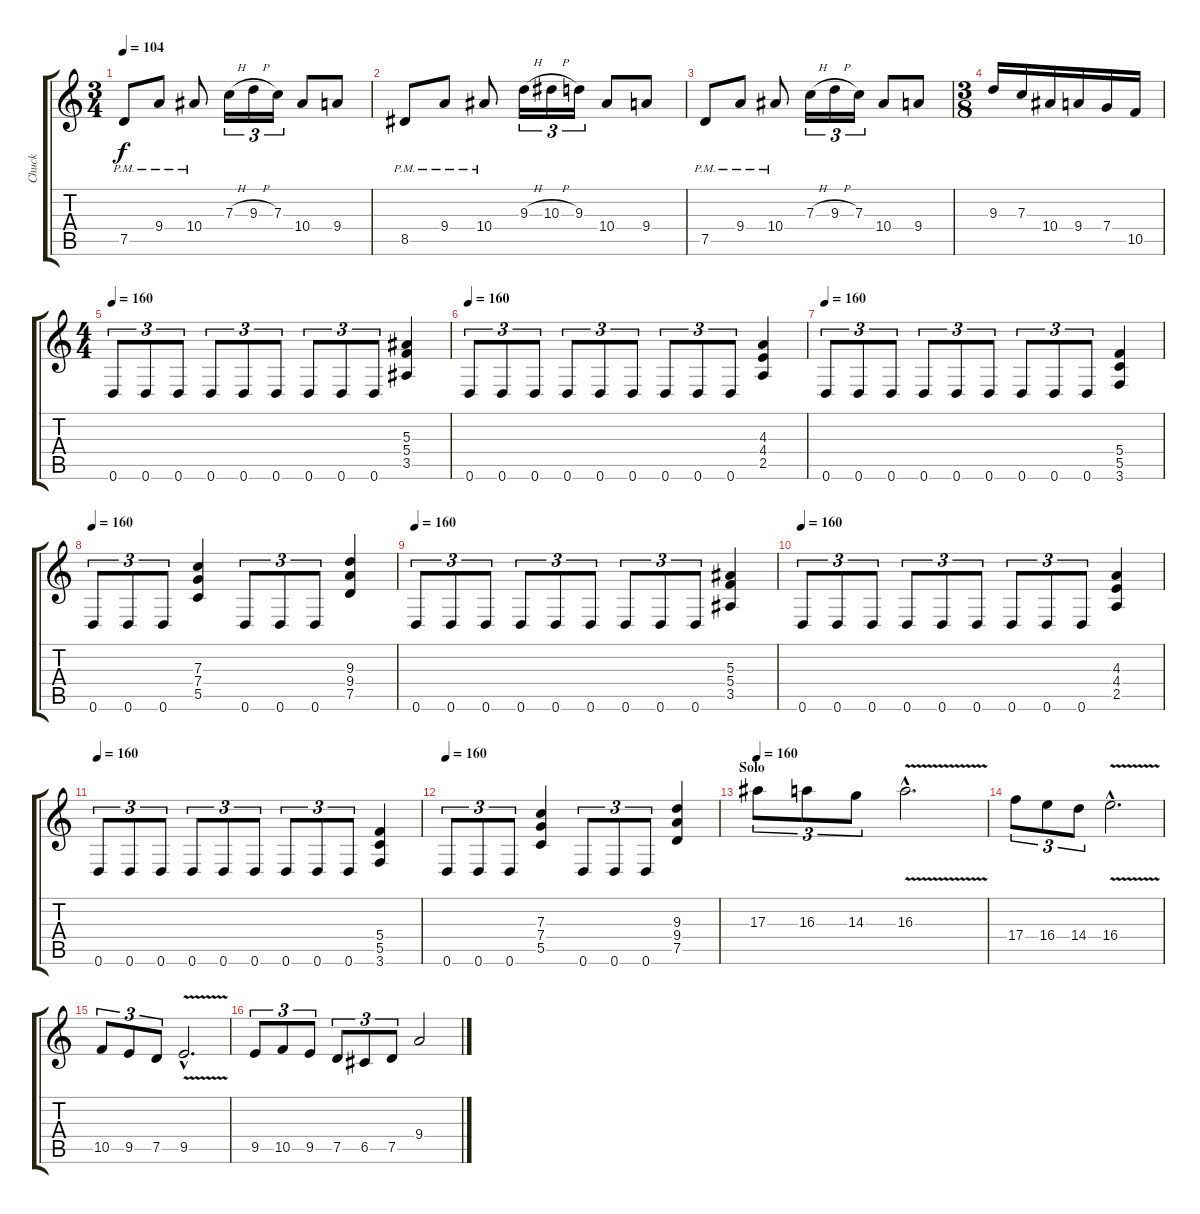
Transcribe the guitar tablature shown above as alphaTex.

\track ("Chuck" "Chuck") {instrument distortionguitar}
\staff {score tabs}
\tuning (D4 A3 F3 C3 G2 D2) {hide}
\ts (3 4)
\tempo 104
\clef g2
\ks c
7.5{pm}.8{dy f} 9.4{pm}.8 10.4{pm}.8 7.3{h}.16{tu (3 2)} 9.3{h}.16{tu (3 2)} 7.3.16{tu (3 2)} 10.4.8 9.4.8 |
8.5{pm}.8 9.4{pm}.8 10.4{pm}.8 9.3{h}.16{tu (3 2)} 10.3{h}.16{tu (3 2)} 9.3.16{tu (3 2)} 10.4.8 9.4.8 |
7.5{pm}.8 9.4{pm}.8 10.4{pm}.8 7.3{h}.16{tu (3 2)} 9.3{h}.16{tu (3 2)} 7.3.16{tu (3 2)} 10.4.8 9.4.8 |
\ts (3 8)
9.3.16 7.3.16 10.4.16 9.4.16 7.4.16 10.5.16 |
\ts (4 4)
\tempo 160
0.6.8{tu (3 2)} 0.6.8{tu (3 2)} 0.6.8{tu (3 2)} 0.6.8{tu (3 2)} 0.6.8{tu (3 2)} 0.6.8{tu (3 2)} 0.6.8{tu (3 2)} 0.6.8{tu (3 2)} 0.6.8{tu (3 2)} (5.3 5.4 3.5).4 |
\tempo 160
0.6.8{tu (3 2)} 0.6.8{tu (3 2)} 0.6.8{tu (3 2)} 0.6.8{tu (3 2)} 0.6.8{tu (3 2)} 0.6.8{tu (3 2)} 0.6.8{tu (3 2)} 0.6.8{tu (3 2)} 0.6.8{tu (3 2)} (4.3 4.4 2.5).4 |
\tempo 160
0.6.8{tu (3 2)} 0.6.8{tu (3 2)} 0.6.8{tu (3 2)} 0.6.8{tu (3 2)} 0.6.8{tu (3 2)} 0.6.8{tu (3 2)} 0.6.8{tu (3 2)} 0.6.8{tu (3 2)} 0.6.8{tu (3 2)} (5.4 5.5 3.6).4 |
\tempo 160
0.6.8{tu (3 2)} 0.6.8{tu (3 2)} 0.6.8{tu (3 2)} (7.3 7.4 5.5).4 0.6.8{tu (3 2)} 0.6.8{tu (3 2)} 0.6.8{tu (3 2)} (9.3 9.4 7.5).4 |
\tempo 160
0.6.8{tu (3 2)} 0.6.8{tu (3 2)} 0.6.8{tu (3 2)} 0.6.8{tu (3 2)} 0.6.8{tu (3 2)} 0.6.8{tu (3 2)} 0.6.8{tu (3 2)} 0.6.8{tu (3 2)} 0.6.8{tu (3 2)} (5.3 5.4 3.5).4 |
\tempo 160
0.6.8{tu (3 2)} 0.6.8{tu (3 2)} 0.6.8{tu (3 2)} 0.6.8{tu (3 2)} 0.6.8{tu (3 2)} 0.6.8{tu (3 2)} 0.6.8{tu (3 2)} 0.6.8{tu (3 2)} 0.6.8{tu (3 2)} (4.3 4.4 2.5).4 |
\tempo 160
0.6.8{tu (3 2)} 0.6.8{tu (3 2)} 0.6.8{tu (3 2)} 0.6.8{tu (3 2)} 0.6.8{tu (3 2)} 0.6.8{tu (3 2)} 0.6.8{tu (3 2)} 0.6.8{tu (3 2)} 0.6.8{tu (3 2)} (5.4 5.5 3.6).4 |
\tempo 160
0.6.8{tu (3 2)} 0.6.8{tu (3 2)} 0.6.8{tu (3 2)} (7.3 7.4 5.5).4 0.6.8{tu (3 2)} 0.6.8{tu (3 2)} 0.6.8{tu (3 2)} (9.3 9.4 7.5).4 |
\section ("" "Solo")
\tempo 160
17.3.8{tu (3 2)} 16.3.8{tu (3 2)} 14.3.8{tu (3 2)} 16.3{v hac}.2{d} |
17.4.8{tu (3 2)} 16.4.8{tu (3 2)} 14.4.8{tu (3 2)} 16.4{v hac}.2{d} |
10.5.8{tu (3 2)} 9.5.8{tu (3 2)} 7.5.8{tu (3 2)} 9.5{v hac}.2{d} |
9.5.8{tu (3 2)} 10.5.8{tu (3 2)} 9.5.8{tu (3 2)} 7.5.8{tu (3 2)} 6.5.8{tu (3 2)} 7.5.8{tu (3 2)} 9.4.2
